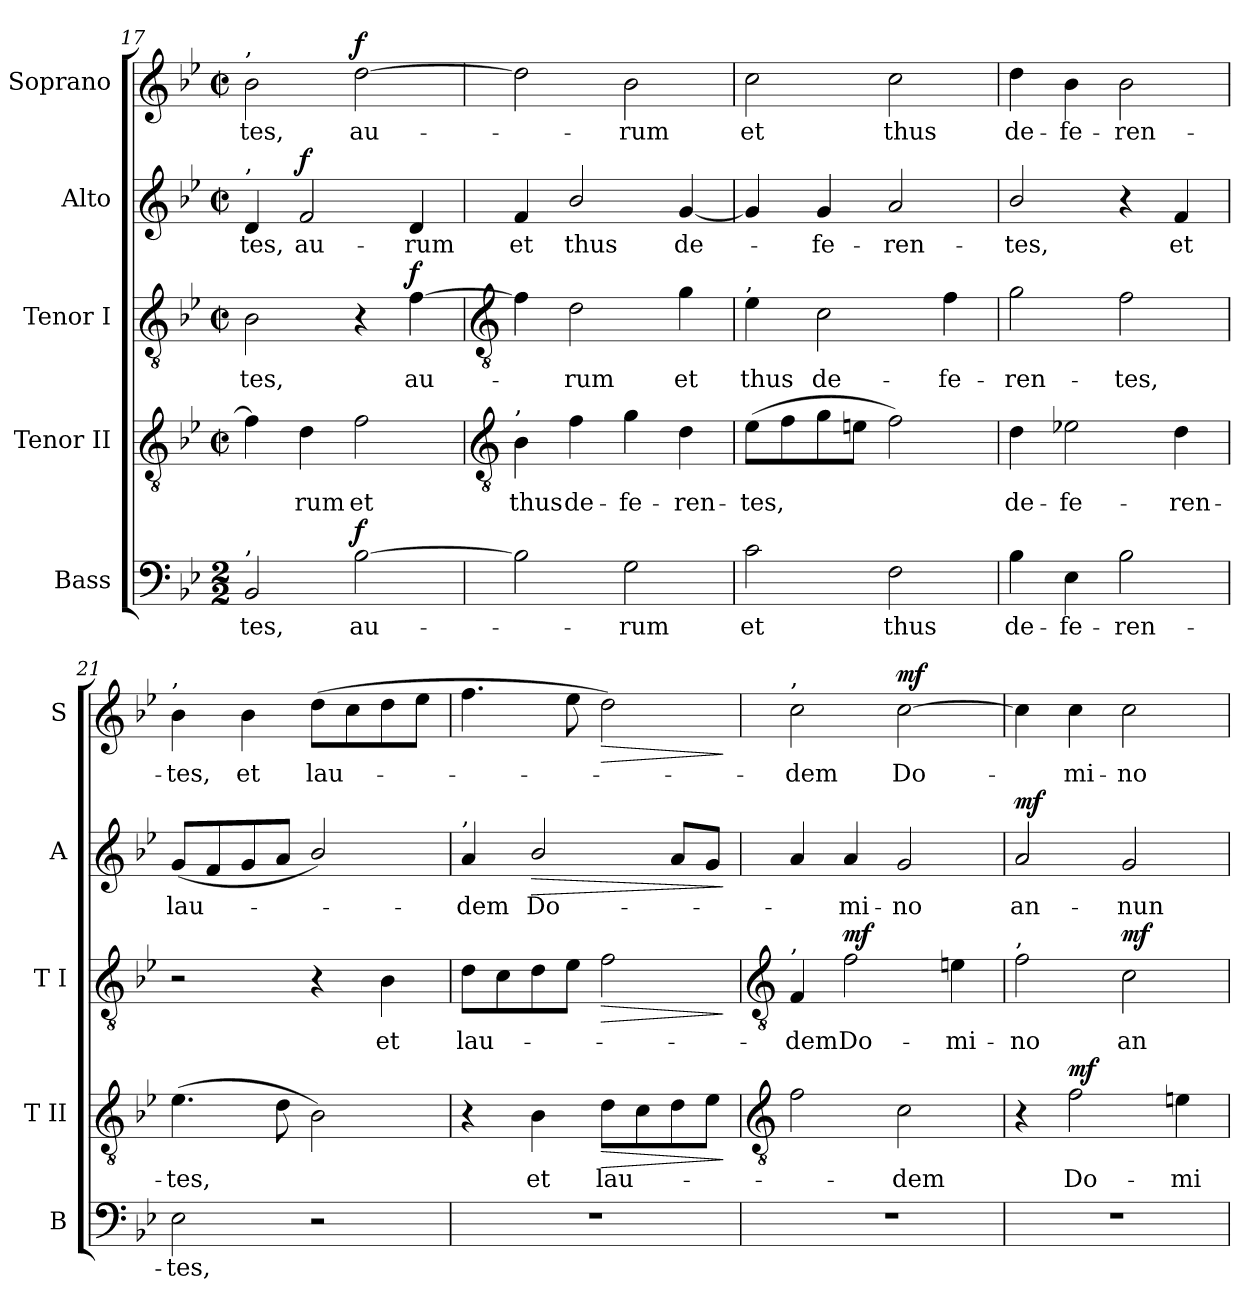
**kern	**text	**dynam	**kern	**text	**dynam	**kern	**text	**dynam	**kern	**text	**dynam	**kern	**text	**dynam
*part5	*part5	*part5	*part4	*part4	*part4	*part3	*part3	*part3	*part2	*part2	*part2	*part1	*part1	*part1
*staff5	*staff5	*staff5	*staff4	*staff4	*staff4	*staff3	*staff3	*staff3	*staff2	*staff2	*staff2	*staff1	*staff1	*staff1
*I"Bass	*	*	*I"Tenor II	*	*	*I"Tenor I	*	*	*I"Alto	*	*	*I"Soprano	*	*
*I'B	*	*	*I'T II	*	*	*I'T I	*	*	*I'A	*	*	*I'S	*	*
*clefF4	*	*	*clefGv2	*	*	*clefGv2	*	*	*clefG2	*	*	*clefG2	*	*
*k[b-e-]	*	*	*k[b-e-]	*	*	*k[b-e-]	*	*	*k[b-e-]	*	*	*k[b-e-]	*	*
*B-:	*	*	*B-:	*	*	*B-:	*	*	*B-:	*	*	*B-:	*	*
*M2/2	*	*	*M2/2	*	*	*M2/2	*	*	*M2/2	*	*	*M2/2	*	*
*	*	*	*met(c|)	*	*	*met(c|)	*	*	*met(c|)	*	*	*met(c|)	*	*
=17	=17	=17	=17	=17	=17	=17	=17	=17	=17	=17	=17	=17	=17	=17
!	!	!	!	!	!	!	!	!	!	!	!	!LO:TX:a:t=,	!	!
!	!	!	!	!	!	!	!	!	!LO:TX:a:t=,	!	!	!	!	!
!LO:TX:a:t=,	!	!	!	!	!	!	!	!	!	!	!	!	!	!
!	!LO:LY:b	!	!	!	!	!	!LO:LY:b	!	!	!LO:LY:b	!	!	!LO:LY:b	!
2BB-	-tes,	.	4f]	.	.	2B-	-tes,	.	4d	-tes,	.	2b-	tes,	.
!	!	!	!	!LO:LY:b	!	!	!	!	!	!LO:LY:b	!LO:DY:b	!	!	!
.	.	.	4d	rum	.	.	.	.	2f	au-	f	.	.	.
!	!LO:LY:b	!LO:DY:b	!	!LO:LY:b	!	!	!	!	!	!	!	!	!LO:LY:b	!LO:DY:b
[2B-	au-	f	2f	et	.	4r	.	.	.	.	.	[2dd	au-	f
!	!	!	!	!	!	!	!LO:LY:b	!LO:DY:b	!	!LO:LY:b	!	!	!	!
.	.	.	.	.	.	[4f	au-	f	4d	-rum	.	.	.	.
!!LO:LB:g=z
=18	=18	=18	=18	=18	=18	=18	=18	=18	=18	=18	=18	=18	=18	=18
*	*	*	*clefGv2	*	*	*clefGv2	*	*	*	*	*	*	*	*
!	!	!	!LO:TX:a:t=,	!	!	!	!	!	!	!	!	!	!	!
!	!	!	!	!LO:LY:b	!	!	!	!	!	!LO:LY:b	!	!	!	!
2B-]	.	.	4B-	thus	.	4f]	.	.	4f	et	.	2dd]	.	.
!	!	!	!	!LO:LY:b	!	!	!LO:LY:b	!	!	!LO:LY:b	!	!	!	!
.	.	.	4f	de-	.	2d	rum	.	2b-/	thus	.	.	.	.
!	!LO:LY:b	!	!	!LO:LY:b	!	!	!	!	!	!	!	!	!LO:LY:b	!
2G	rum	.	4g	-fe-	.	.	.	.	.	.	.	2b-	rum	.
!	!	!	!	!LO:LY:b	!	!	!LO:LY:b	!	!	!LO:LY:b	!	!	!	!
.	.	.	4d	-ren-	.	4g	et	.	[4g	de-	.	.	.	.
=19	=19	=19	=19	=19	=19	=19	=19	=19	=19	=19	=19	=19	=19	=19
!	!	!	!	!	!	!LO:TX:a:t=,	!	!	!	!	!	!	!	!
!	!LO:LY:b	!	!	!LO:LY:b	!	!	!LO:LY:b	!	!	!	!	!	!LO:LY:b	!
2c	et	.	(>8e-L	-tes,	.	4e-	thus	.	4g]	.	.	2cc	et	.
.	.	.	8f	.	.	.	.	.	.	.	.	.	.	.
!	!	!	!	!	!	!	!LO:LY:b	!	!	!LO:LY:b	!	!	!	!
.	.	.	8g	.	.	2c	de-	.	4g	-fe-	.	.	.	.
.	.	.	8enJ	.	.	.	.	.	.	.	.	.	.	.
!	!LO:LY:b	!	!	!	!	!	!	!	!	!LO:LY:b	!	!	!LO:LY:b	!
2F	thus	.	2f)	.	.	.	.	.	2a	-ren-	.	2cc	thus	.
!	!	!	!	!	!	!	!LO:LY:b	!	!	!	!	!	!	!
.	.	.	.	.	.	4f	-fe-	.	.	.	.	.	.	.
=20	=20	=20	=20	=20	=20	=20	=20	=20	=20	=20	=20	=20	=20	=20
!	!LO:LY:b	!	!	!LO:LY:b	!	!	!LO:LY:b	!	!	!LO:LY:b	!	!	!LO:LY:b	!
4B-	de-	.	4d	de-	.	2g	-ren-	.	2b-/	-tes,	.	4dd	de-	.
!	!LO:LY:b	!	!	!LO:LY:b	!	!	!	!	!	!	!	!	!LO:LY:b	!
4E-	-fe-	.	2e-X	-fe-	.	.	.	.	.	.	.	4b-	-fe-	.
!	!LO:LY:b	!	!	!	!	!	!LO:LY:b	!	!	!	!	!	!LO:LY:b	!
2B-	-ren-	.	.	.	.	2f	-tes,	.	4r	.	.	2b-	-ren-	.
!	!	!	!	!LO:LY:b	!	!	!	!	!	!LO:LY:b	!	!	!	!
.	.	.	4d	-ren-	.	.	.	.	4f	et	.	.	.	.
=21	=21	=21	=21	=21	=21	=21	=21	=21	=21	=21	=21	=21	=21	=21
!	!	!	!	!	!	!	!	!	!	!	!	!LO:TX:a:t=,	!	!
!	!LO:LY:b	!	!	!LO:LY:b	!	!	!	!	!	!LO:LY:b	!	!	!LO:LY:b	!
2E-	-tes,	.	(>4.e-	-tes,	.	2r	.	.	(<8gL	lau-	.	4b-	-tes,	.
.	.	.	.	.	.	.	.	.	8f	.	.	.	.	.
!	!	!	!	!	!	!	!	!	!	!	!	!	!LO:LY:b	!
.	.	.	.	.	.	.	.	.	8g	.	.	4b-	et	.
.	.	.	8d	.	.	.	.	.	8aJ	.	.	.	.	.
!	!	!	!	!	!	!	!	!	!	!	!	!	!LO:LY:b	!
2r	.	.	2B-)	.	.	4r	.	.	2b-/)	.	.	(>8ddL	lau-	.
.	.	.	.	.	.	.	.	.	.	.	.	8cc	.	.
!	!	!	!	!	!	!	!LO:LY:b	!	!	!	!	!	!	!
.	.	.	.	.	.	4B-	et	.	.	.	.	8dd	.	.
.	.	.	.	.	.	.	.	.	.	.	.	8ee-J	.	.
=22	=22	=22	=22	=22	=22	=22	=22	=22	=22	=22	=22	=22	=22	=22
!	!	!	!	!	!	!	!	!	!LO:TX:a:t=,	!	!	!	!	!
!	!	!	!	!	!	!	!LO:LY:b	!	!	!LO:LY:b	!	!	!	!
1r	.	.	4r	.	.	8dL	lau-	.	4a	dem	.	4.ff	.	.
.	.	.	.	.	.	8c	.	.	.	.	.	.	.	.
!	!	!	!	!LO:LY:b	!	!	!	!	!	!LO:LY:b	!LO:HP:b	!	!	!
.	.	.	4B-	et	.	8d	.	.	2b-/	Do-	>	.	.	.
.	.	.	.	.	.	8e-J	.	.	.	.	.	8ee-	.	.
!	!	!	!	!LO:LY:b	!LO:HP:b	!	!	!LO:HP:b	!	!	!	!	!	!LO:HP:b
.	.	.	8dL	lau-	>	2f	.	>	.	.	.	2dd)	.	>
.	.	.	8c	.	.	.	.	.	.	.	.	.	.	.
.	.	.	8d	.	.	.	.	.	8aL	.	.	.	.	.
.	.	.	8e-J	.	.	.	.	.	8gJ	.	.	.	.	.
.	.	.	.	.	]	.	.	]	.	.	]	.	.	]
!!LO:LB:g=z
=23	=23	=23	=23	=23	=23	=23	=23	=23	=23	=23	=23	=23	=23	=23
*	*	*	*clefGv2	*	*	*clefGv2	*	*	*	*	*	*	*	*
!	!	!	!	!	!	!	!	!	!	!	!	!LO:TX:a:t=,	!	!
!	!	!	!	!	!	!LO:TX:a:t=,	!	!	!	!	!	!	!	!
!	!	!	!	!	!	!	!LO:LY:b	!	!	!	!	!	!LO:LY:b	!
1r	.	.	2f	.	.	4F	dem	.	4a	.	.	2cc	dem	.
!	!	!	!	!	!	!	!LO:LY:b	!LO:DY:b	!	!LO:LY:b	!	!	!	!
.	.	.	.	.	.	2f	Do-	mf	4a	mi-	.	.	.	.
!	!	!	!	!LO:LY:b	!	!	!	!	!	!LO:LY:b	!	!	!LO:LY:b	!LO:DY:b
.	.	.	2c	dem	.	.	.	.	2g	-no	.	[2cc	Do-	mf
!	!	!	!	!	!	!	!LO:LY:b	!	!	!	!	!	!	!
.	.	.	.	.	.	4en	-mi-	.	.	.	.	.	.	.
=24	=24	=24	=24	=24	=24	=24	=24	=24	=24	=24	=24	=24	=24	=24
!	!	!	!	!	!	!LO:TX:a:t=,	!	!	!	!	!	!	!	!
!	!	!	!	!	!	!	!LO:LY:b	!	!	!LO:LY:b	!LO:DY:b	!	!	!
1r	.	.	4r	.	.	2f	-no	.	2a	an-	mf	4cc]	.	.
!	!	!	!	!LO:LY:b	!LO:DY:b	!	!	!	!	!	!	!	!LO:LY:b	!
.	.	.	2f	Do-	mf	.	.	.	.	.	.	4cc	mi-	.
!	!	!	!	!	!	!	!LO:LY:b	!LO:DY:b	!	!LO:LY:b	!	!	!LO:LY:b	!
.	.	.	.	.	.	2c	an-	mf	2g	-nun-	.	2cc	-no	.
!	!	!	!	!LO:LY:b	!	!	!	!	!	!	!	!	!	!
.	.	.	4en	-mi-	.	.	.	.	.	.	.	.	.	.
=	=	=	=	=	=	=	=	=	=	=	=	=	=	=
*-	*-	*-	*-	*-	*-	*-	*-	*-	*-	*-	*-	*-	*-	*-
